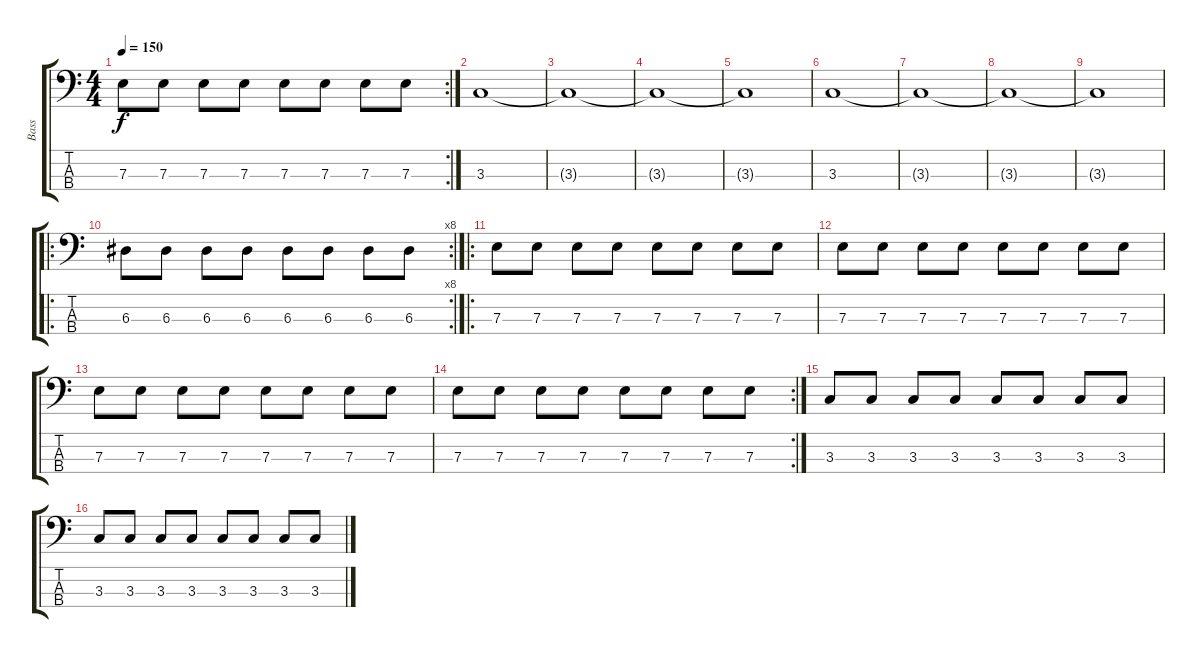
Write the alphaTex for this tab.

\track ("Bass" "Bass") {instrument electricbassfinger}
\staff {score tabs}
\tuning (G2 D2 A1 E1) {hide}
\rc 2
\ts (4 4)
\tempo 150
\clef f4
\ks c
7.3.8{dy f} 7.3.8 7.3.8 7.3.8 7.3.8 7.3.8 7.3.8 7.3.8 |
3.3.1 |
3.3{t}.1 |
3.3{t}.1 |
3.3{t}.1 |
3.3.1 |
3.3{t}.1 |
3.3{t}.1 |
3.3{t}.1 |
\ro
\rc 8
6.3.8 6.3.8 6.3.8 6.3.8 6.3.8 6.3.8 6.3.8 6.3.8 |
\ro
7.3.8 7.3.8 7.3.8 7.3.8 7.3.8 7.3.8 7.3.8 7.3.8 |
7.3.8 7.3.8 7.3.8 7.3.8 7.3.8 7.3.8 7.3.8 7.3.8 |
7.3.8 7.3.8 7.3.8 7.3.8 7.3.8 7.3.8 7.3.8 7.3.8 |
\rc 2
7.3.8 7.3.8 7.3.8 7.3.8 7.3.8 7.3.8 7.3.8 7.3.8 |
3.3.8 3.3.8 3.3.8 3.3.8 3.3.8 3.3.8 3.3.8 3.3.8 |
3.3.8 3.3.8 3.3.8 3.3.8 3.3.8 3.3.8 3.3.8 3.3.8
